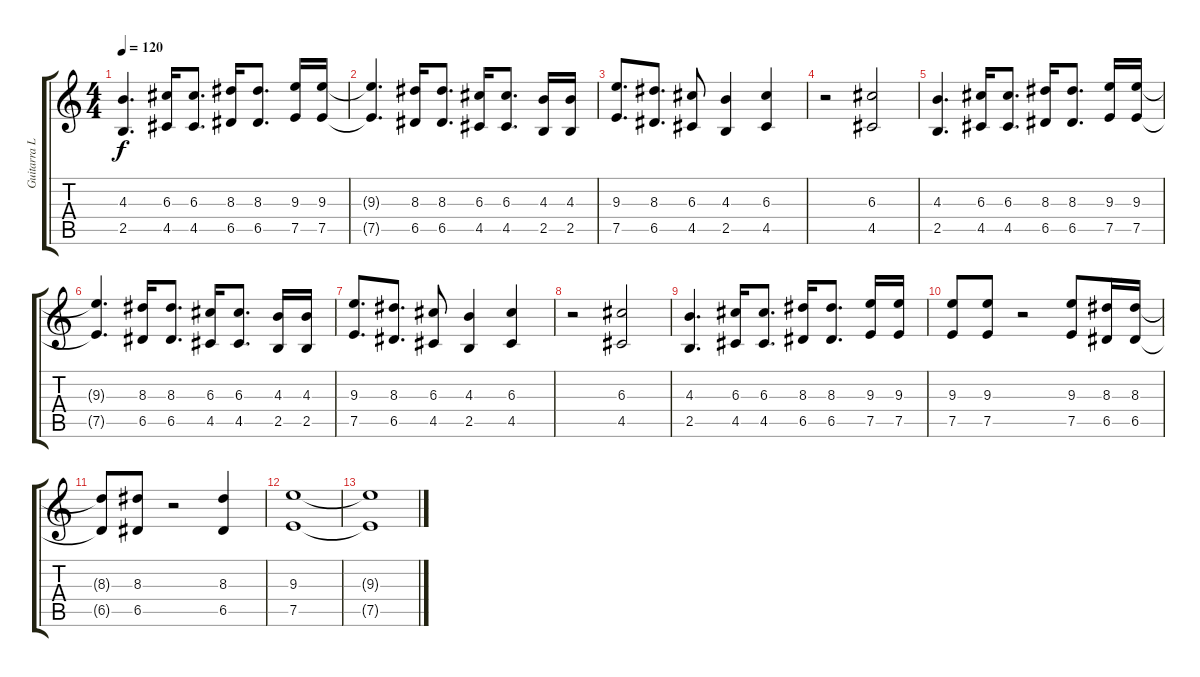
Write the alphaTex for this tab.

\track ("Guitarra Lider" "Guitarra L") {instrument distortionguitar}
\staff {score tabs}
\tuning (E4 B3 G3 D3 A2 E2) {hide}
\ts (4 4)
\tempo 120
\clef g2
\ks c
(4.3 2.5).4{d dy f} (6.3 4.5).16 (6.3 4.5).8{d} (8.3 6.5).16 (8.3 6.5).8{d} (9.3 7.5).16 (9.3 7.5).16 |
(9.3{t} 7.5{t}).4{d} (8.3 6.5).16 (8.3 6.5).8{d} (6.3 4.5).16 (6.3 4.5).8{d} (4.3 2.5).16 (4.3 2.5).16 |
(9.3 7.5).8{d} (8.3 6.5).8{d} (6.3 4.5).8 (4.3 2.5).4 (6.3 4.5).4 |
r.2 (6.3 4.5).2 |
(4.3 2.5).4{d} (6.3 4.5).16 (6.3 4.5).8{d} (8.3 6.5).16 (8.3 6.5).8{d} (9.3 7.5).16 (9.3 7.5).16 |
(9.3{t} 7.5{t}).4{d} (8.3 6.5).16 (8.3 6.5).8{d} (6.3 4.5).16 (6.3 4.5).8{d} (4.3 2.5).16 (4.3 2.5).16 |
(9.3 7.5).8{d} (8.3 6.5).8{d} (6.3 4.5).8 (4.3 2.5).4 (6.3 4.5).4 |
r.2 (6.3 4.5).2 |
(4.3 2.5).4{d} (6.3 4.5).16 (6.3 4.5).8{d} (8.3 6.5).16 (8.3 6.5).8{d} (9.3 7.5).16 (9.3 7.5).16 |
(9.3 7.5).8 (9.3 7.5).8 r.2 (9.3 7.5).8 (8.3 6.5).16 (8.3 6.5).16 |
(8.3{t} 6.5{t}).8 (8.3 6.5).8 r.2 (8.3 6.5).4 |
(9.3 7.5).1 |
(9.3{t} 7.5{t}).1
